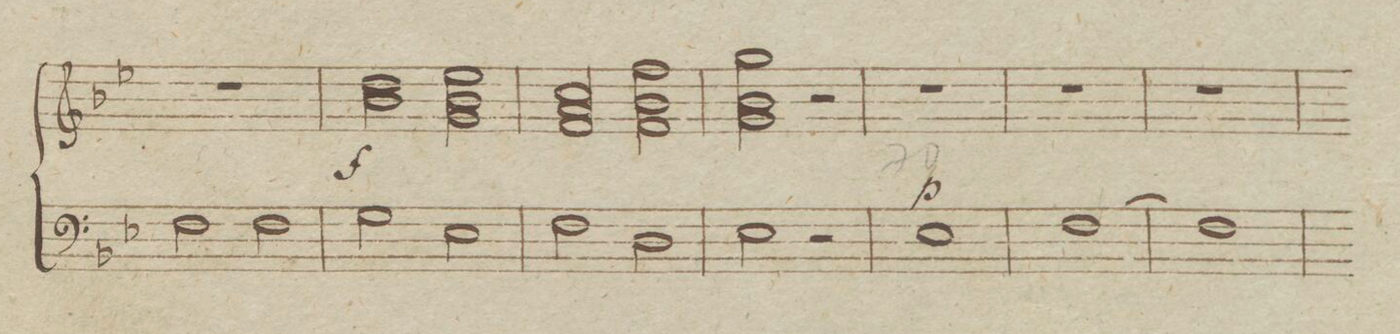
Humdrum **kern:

**kern
*I"Organo
*clefF4
*k[b-e-]
*met(c|)
*M2/2
2F\
2F\
=65
2G\
2E-\
=66
2F\
2D\
=67
2E-\
2r
=68
1E-
=69
[1F
=70
1F]
=71
*-
